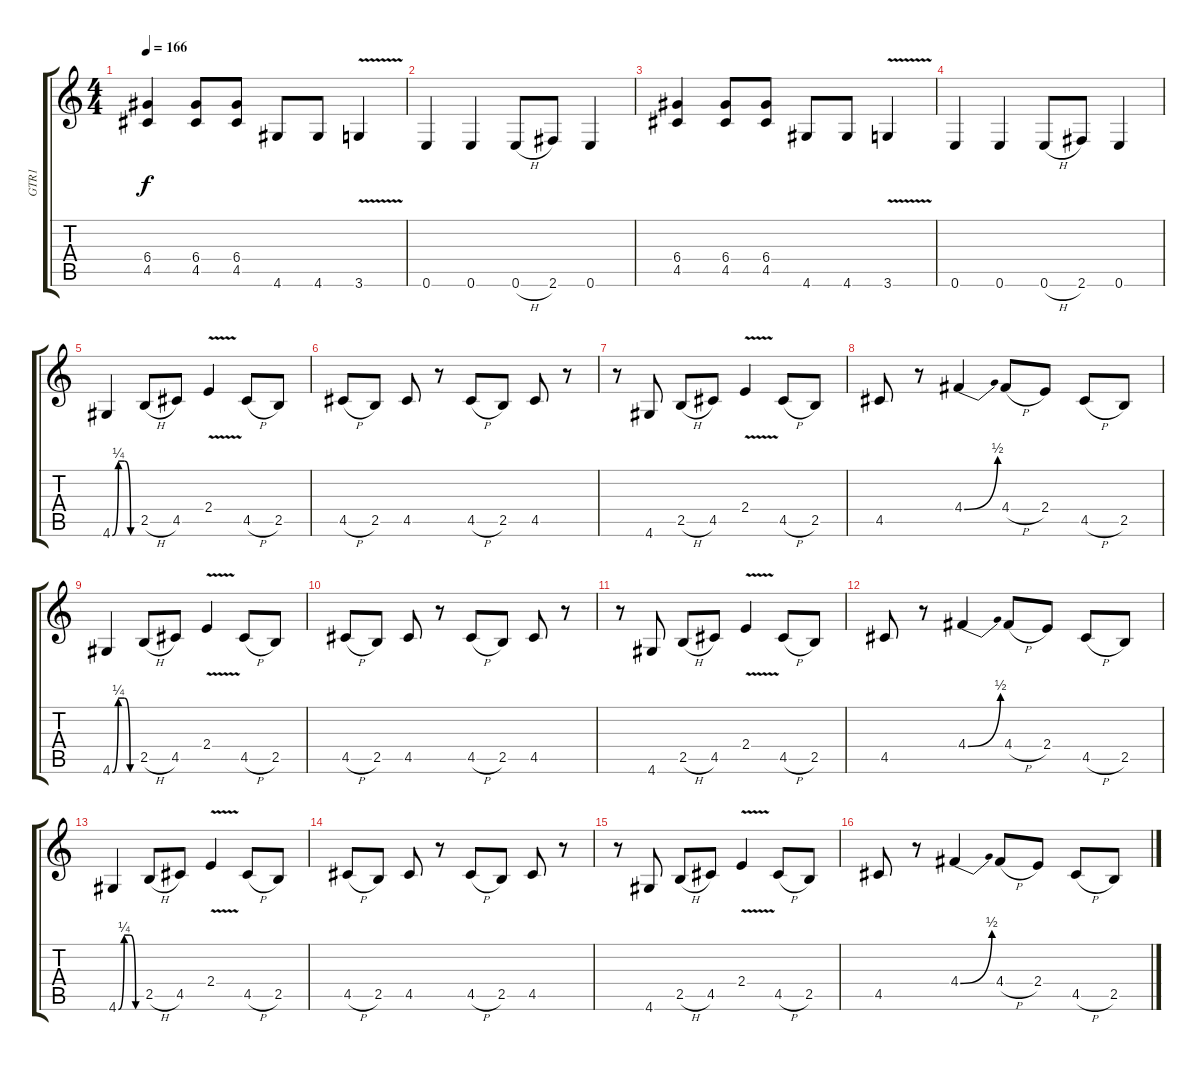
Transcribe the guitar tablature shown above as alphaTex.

\track ("GTR1" "GTR1") {instrument distortionguitar}
\staff {score tabs}
\tuning (E4 B3 G3 D3 A2 E2) {hide}
\ts (4 4)
\tempo 166
\clef g2
\ks c
(6.4 4.5).4{dy f} (6.4 4.5).8 (6.4 4.5).8 4.6.8 4.6.8 3.6{v}.4 |
0.6.4 0.6.4 0.6{h}.8 2.6.8 0.6.4 |
(6.4 4.5).4 (6.4 4.5).8 (6.4 4.5).8 4.6.8 4.6.8 3.6{v}.4 |
0.6.4 0.6.4 0.6{h}.8 2.6.8 0.6.4 |
4.6{be (custom 0 0 15 1 30 1 45 0 60 0)}.4 2.5{h}.8 4.5.8 2.4{v}.4 4.5{h}.8 2.5.8 |
4.5{h}.8 2.5.8 4.5.8 r.8 4.5{h}.8 2.5.8 4.5.8 r.8 |
r.8 4.6.8 2.5{h}.8 4.5.8 2.4{v}.4 4.5{h}.8 2.5.8 |
4.5.8 r.8 4.4{be (bend 0 0 60 2)}.4 4.4{h}.8 2.4.8 4.5{h}.8 2.5.8 |
4.6{be (custom 0 0 15 1 30 1 45 0 60 0)}.4 2.5{h}.8 4.5.8 2.4{v}.4 4.5{h}.8 2.5.8 |
4.5{h}.8 2.5.8 4.5.8 r.8 4.5{h}.8 2.5.8 4.5.8 r.8 |
r.8 4.6.8 2.5{h}.8 4.5.8 2.4{v}.4 4.5{h}.8 2.5.8 |
4.5.8 r.8 4.4{be (bend 0 0 60 2)}.4 4.4{h}.8 2.4.8 4.5{h}.8 2.5.8 |
4.6{be (custom 0 0 15 1 30 1 45 0 60 0)}.4 2.5{h}.8 4.5.8 2.4{v}.4 4.5{h}.8 2.5.8 |
4.5{h}.8 2.5.8 4.5.8 r.8 4.5{h}.8 2.5.8 4.5.8 r.8 |
r.8 4.6.8 2.5{h}.8 4.5.8 2.4{v}.4 4.5{h}.8 2.5.8 |
4.5.8 r.8 4.4{be (bend 0 0 60 2)}.4 4.4{h}.8 2.4.8 4.5{h}.8 2.5.8
